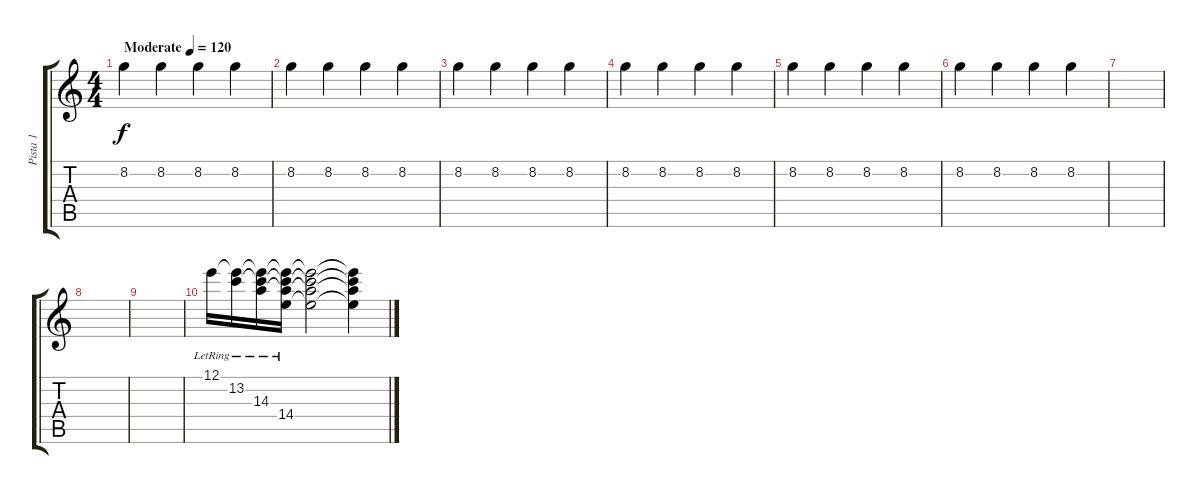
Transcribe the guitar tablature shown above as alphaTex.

\track ("Pista 1" "Pista 1") {instrument overdrivenguitar}
\staff {score tabs}
\tuning (E4 B3 G3 D3 A2 E2) {hide}
\ts (4 4)
\tempo (120 "Moderate")
\clef g2
\ks c
8.2.4{dy f instrument overdrivenguitar} 8.2.4 8.2.4 8.2.4 |
8.2.4 8.2.4 8.2.4 8.2.4 |
8.2.4 8.2.4 8.2.4 8.2.4 |
8.2.4 8.2.4 8.2.4 8.2.4 |
8.2.4 8.2.4 8.2.4 8.2.4 |
8.2.4 8.2.4 8.2.4 8.2.4 |
|
|
|
12.1{lr}.16 (12.1{t} 13.2{lr}).16 (12.1{t} 13.2{t} 14.3{lr}).16 (12.1{t} 13.2{t} 14.3{t} 14.4{lr}).16 (12.1{t} 13.2{t} 14.3{t} 14.4{t}).2 (12.1{t} 13.2{t} 14.3{t} 14.4{t}).4
